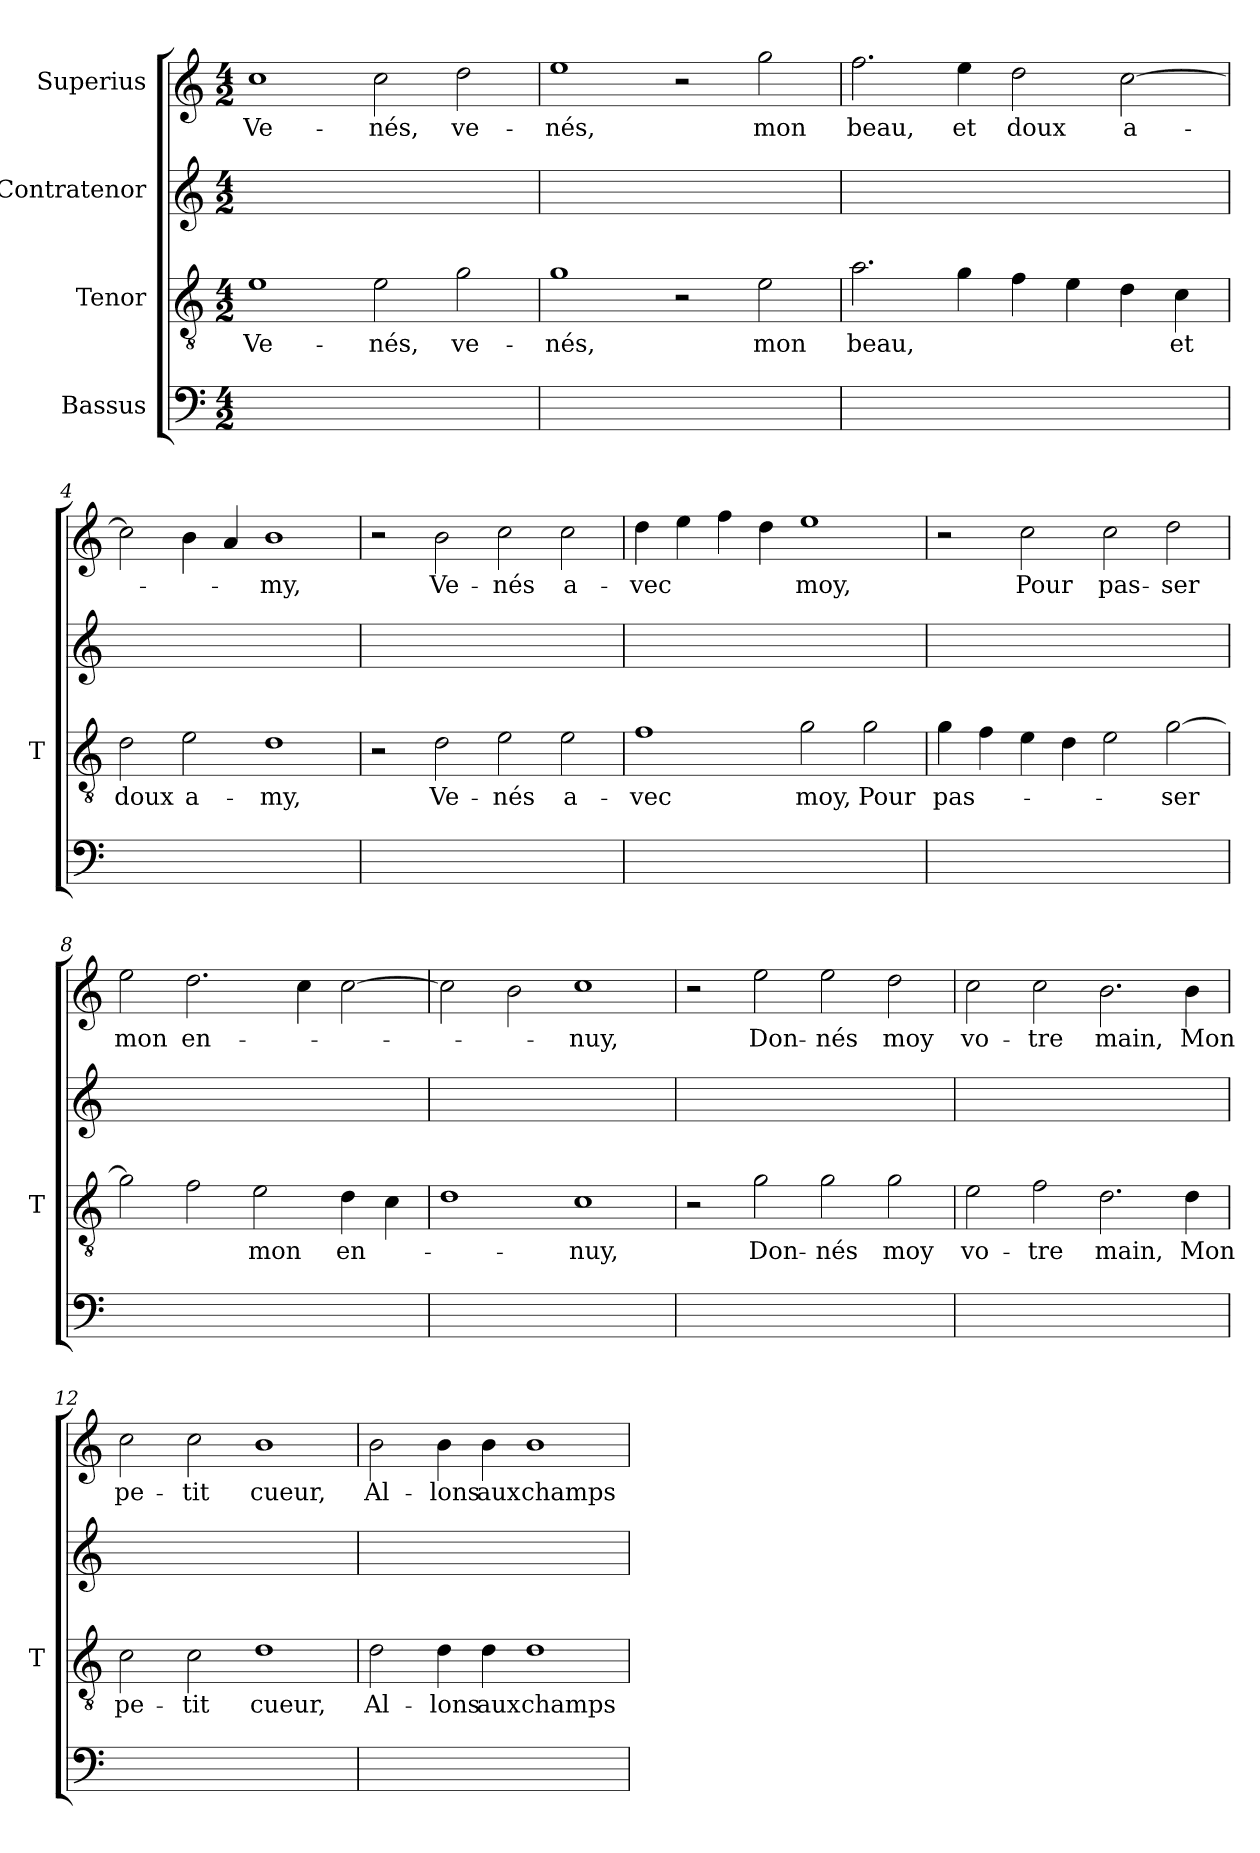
**kern	**kern	**text	**kern	**kern	**text
*part4	*part3	*part3	*part2	*part1	*part1
*staff4	*staff3	*staff3	*staff2	*staff1	*staff1
*I"Bassus	*I"Tenor	*	*I"Contratenor	*I"Superius	*
*	*I'T	*	*	*	*
*clefF4	*clefGv2	*	*clefG2	*clefG2	*
*k[]	*k[]	*	*k[]	*k[]	*
*M4/2	*M4/2	*	*M4/2	*M4/2	*
=1	=1	=1	=1	=1	=1
0ryy	1e	Ve-	0ryy	1cc	Ve-
.	2e	-nés,	.	2cc	-nés,
.	2g	ve-	.	2dd	ve-
=2	=2	=2	=2	=2	=2
0ryy	1g	-nés,	0ryy	1ee	-nés,
.	2r	.	.	2r	.
.	2e	-mon	.	2gg	-mon
=3	=3	=3	=3	=3	=3
0ryy	2.a	-beau,	0ryy	2.ff	-beau,
.	4g	.	.	4ee	-et
.	4f	.	.	2dd	-doux
.	4e	.	.	.	.
.	4d	.	.	[2cc	a-
.	4c	-et	.	.	.
=4	=4	=4	=4	=4	=4
0ryy	2d	-doux	0ryy	2cc]	.
.	2e	a-	.	4b	.
.	.	.	.	4a	.
.	1d	-my,	.	1b	-my,
=5	=5	=5	=5	=5	=5
0ryy	2r	.	0ryy	2r	.
.	2d	Ve-	.	2b	Ve-
.	2e	-nés	.	2cc	-nés
.	2e	a-	.	2cc	a-
=6	=6	=6	=6	=6	=6
0ryy	1f	-vec	0ryy	4dd	-vec
.	.	.	.	4ee	.
.	.	.	.	4ff	.
.	.	.	.	4dd	.
.	2g	-moy,	.	1ee	-moy,
.	2g	-Pour	.	.	.
=7	=7	=7	=7	=7	=7
0ryy	4g	pas-	0ryy	2r	.
.	4f	.	.	.	.
.	4e	.	.	2cc	-Pour
.	4d	.	.	.	.
.	2e	.	.	2cc	pas-
.	[2g	-ser	.	2dd	-ser
=8	=8	=8	=8	=8	=8
0ryy	2g]	.	0ryy	2ee	-mon
.	2f	.	.	2.dd	en-
.	2e	-mon	.	.	.
.	.	.	.	4cc	.
.	4d	en-	.	[2cc	.
.	4c	.	.	.	.
=9	=9	=9	=9	=9	=9
0ryy	1d	.	0ryy	2cc]	.
.	.	.	.	2b	.
.	1c	-nuy,	.	1cc	-nuy,
=10	=10	=10	=10	=10	=10
0ryy	2r	.	0ryy	2r	.
.	2g	Don-	.	2ee	Don-
.	2g	-nés	.	2ee	-nés
.	2g	-moy	.	2dd	-moy
=11	=11	=11	=11	=11	=11
0ryy	2e	vo-	0ryy	2cc	vo-
.	2f	-tre	.	2cc	-tre
.	2.d	-main,	.	2.b	-main,
.	4d	-Mon	.	4b	-Mon
=12	=12	=12	=12	=12	=12
0ryy	2c	pe-	0ryy	2cc	pe-
.	2c	-tit	.	2cc	-tit
.	1d	-cueur,	.	1b	-cueur,
=13	=13	=13	=13	=13	=13
0ryy	2d	Al-	0ryy	2b	Al-
.	4d	-lons	.	4b	-lons
.	4d	-aux	.	4b	-aux
.	1d	-champs	.	1b	-champs
=	=	=	=	=	=
*-	*-	*-	*-	*-	*-
